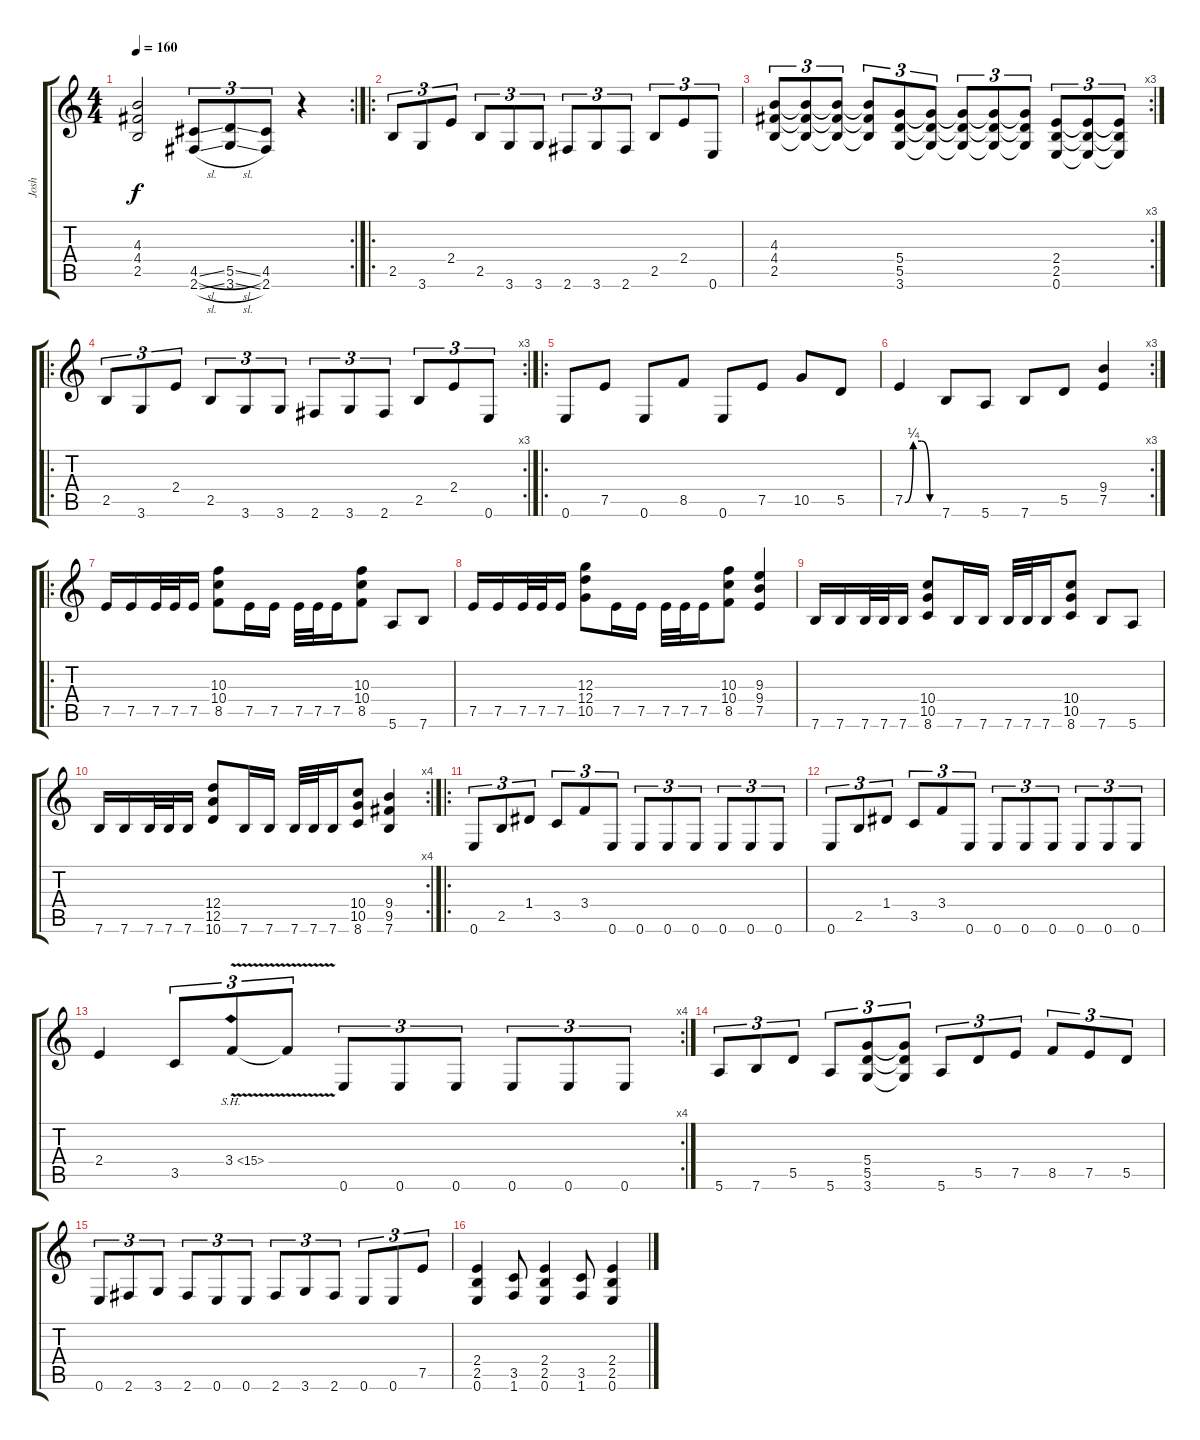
\track ("Josh" "Josh") {instrument distortionguitar}
\staff {score tabs}
\tuning (E4 B3 G3 D3 A2 E2) {hide}
\rc 2
\ts (4 4)
\tempo 160
\clef g2
\ks c
(4.3 4.4 2.5).2{dy f} (4.5{sl} 2.6{sl}).8{tu (3 2)} (5.5{sl} 3.6{sl}).8{tu (3 2)} (4.5 2.6).8{tu (3 2)} r.4 |
\ro
2.5.8{tu (3 2)} 3.6.8{tu (3 2)} 2.4.8{tu (3 2)} 2.5.8{tu (3 2)} 3.6.8{tu (3 2)} 3.6.8{tu (3 2)} 2.6.8{tu (3 2)} 3.6.8{tu (3 2)} 2.6.8{tu (3 2)} 2.5.8{tu (3 2)} 2.4.8{tu (3 2)} 0.6.8{tu (3 2)} |
\rc 3
(4.3 4.4 2.5).8{tu (3 2)} (4.3{t} 4.4{t} 2.5{t}).8{tu (3 2)} (4.3{t} 4.4{t} 2.5{t}).8{tu (3 2)} (4.3{t} 4.4{t} 2.5{t}).8{tu (3 2)} (5.4 5.5 3.6).8{tu (3 2)} (5.4{t} 5.5{t} 3.6{t}).8{tu (3 2)} (5.4{t} 5.5{t} 3.6{t}).8{tu (3 2)} (5.4{t} 5.5{t} 3.6{t}).8{tu (3 2)} (5.4{t} 5.5{t} 3.6{t}).8{tu (3 2)} (2.4 2.5 0.6).8{tu (3 2)} (2.4{t} 2.5{t} 0.6{t}).8{tu (3 2)} (2.4{t} 2.5{t} 0.6{t}).8{tu (3 2)} |
\ro
\rc 3
2.5.8{tu (3 2)} 3.6.8{tu (3 2)} 2.4.8{tu (3 2)} 2.5.8{tu (3 2)} 3.6.8{tu (3 2)} 3.6.8{tu (3 2)} 2.6.8{tu (3 2)} 3.6.8{tu (3 2)} 2.6.8{tu (3 2)} 2.5.8{tu (3 2)} 2.4.8{tu (3 2)} 0.6.8{tu (3 2)} |
\ro
0.6.8 7.5.8 0.6.8 8.5.8 0.6.8 7.5.8 10.5.8 5.5.8 |
\rc 3
7.5{be (custom 0 0 15 1 30 1 45 0 60 0)}.4 7.6.8 5.6.8 7.6.8 5.5.8 (9.4 7.5).4 |
\ro
7.5.16 7.5.16 7.5.32 7.5.32 7.5.16 (10.3 10.4 8.5).8 7.5.16 7.5.16 7.5.32 7.5.32 7.5.16 (10.3 10.4 8.5).8 5.6.8 7.6.8 |
7.5.16 7.5.16 7.5.32 7.5.32 7.5.16 (12.3 12.4 10.5).8 7.5.16 7.5.16 7.5.32 7.5.32 7.5.16 (10.3 10.4 8.5).8 (9.3 9.4 7.5).4 |
7.6.16 7.6.16 7.6.32 7.6.32 7.6.16 (10.4 10.5 8.6).8 7.6.16 7.6.16 7.6.32 7.6.32 7.6.16 (10.4 10.5 8.6).8 7.6.8 5.6.8 |
\rc 4
7.6.16 7.6.16 7.6.32 7.6.32 7.6.16 (12.4 12.5 10.6).8 7.6.16 7.6.16 7.6.32 7.6.32 7.6.16 (10.4 10.5 8.6).8 (9.4 9.5 7.6).4 |
\ro
0.6.8{tu (3 2)} 2.5.8{tu (3 2)} 1.4.8{tu (3 2)} 3.5.8{tu (3 2)} 3.4.8{tu (3 2)} 0.6.8{tu (3 2)} 0.6.8{tu (3 2)} 0.6.8{tu (3 2)} 0.6.8{tu (3 2)} 0.6.8{tu (3 2)} 0.6.8{tu (3 2)} 0.6.8{tu (3 2)} |
0.6.8{tu (3 2)} 2.5.8{tu (3 2)} 1.4.8{tu (3 2)} 3.5.8{tu (3 2)} 3.4.8{tu (3 2)} 0.6.8{tu (3 2)} 0.6.8{tu (3 2)} 0.6.8{tu (3 2)} 0.6.8{tu (3 2)} 0.6.8{tu (3 2)} 0.6.8{tu (3 2)} 0.6.8{tu (3 2)} |
\rc 4
2.4.4 3.5.8{tu (3 2)} 3.4{sh 12 v}.8{tu (3 2)} 3.4{t}.8{tu (3 2)} 0.6.8{tu (3 2)} 0.6.8{tu (3 2)} 0.6.8{tu (3 2)} 0.6.8{tu (3 2)} 0.6.8{tu (3 2)} 0.6.8{tu (3 2)} |
5.6.8{tu (3 2)} 7.6.8{tu (3 2)} 5.5.8{tu (3 2)} 5.6.8{tu (3 2)} (5.4 5.5 3.6).8{tu (3 2)} (5.4{t} 5.5{t} 3.6{t}).8{tu (3 2)} 5.6.8{tu (3 2)} 5.5.8{tu (3 2)} 7.5.8{tu (3 2)} 8.5.8{tu (3 2)} 7.5.8{tu (3 2)} 5.5.8{tu (3 2)} |
0.6.8{tu (3 2)} 2.6.8{tu (3 2)} 3.6.8{tu (3 2)} 2.6.8{tu (3 2)} 0.6.8{tu (3 2)} 0.6.8{tu (3 2)} 2.6.8{tu (3 2)} 3.6.8{tu (3 2)} 2.6.8{tu (3 2)} 0.6.8{tu (3 2)} 0.6.8{tu (3 2)} 7.5.8{tu (3 2)} |
(2.4 2.5 0.6).4 (3.5 1.6).8 (2.4 2.5 0.6).4 (3.5 1.6).8 (2.4 2.5 0.6).4
